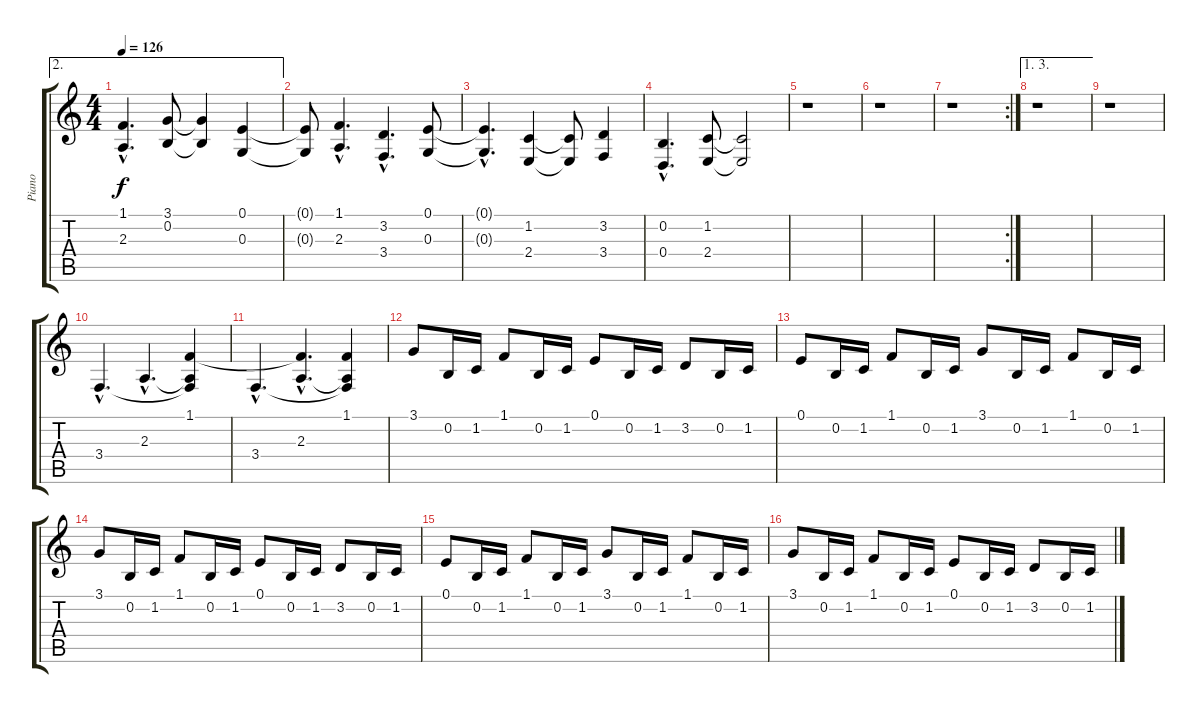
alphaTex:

\track ("Piano" "Piano") {instrument acousticgrandpiano}
\staff {score tabs}
\tuning (E4 B3 G3 D3 A2 D2) {hide}
\ae 2
\ts (4 4)
\tempo 126
\clef g2
\ks c
(1.1{hac} 2.3{hac}).4{d dy f} (3.1 0.2).8 (3.1{t} 0.2{t}).4 (0.1 0.3).4 |
(0.1{t} 0.3{t}).8 (1.1{hac} 2.3{hac}).4{d} (3.2{hac} 3.4{hac}).4{d} (0.1 0.3).8 |
(0.1{hac t} 0.3{hac t}).4{d} (1.2 2.4).4 (1.2{t} 2.4{t}).8 (3.2 3.4).4 |
(0.2{hac} 0.4{hac}).4{d} (1.2 2.4).8 (1.2{t} 2.4{t}).2 |
r.1 |
r.1 |
\rc 2
r.1 |
\ae (1 3)
r.1 |
r.1 |
3.4{hac}.4{d} 2.3{hac}.4{d} (1.1 2.3{t} 3.4{t}).4 |
3.4{hac}.4{d} (1.1{hac t} 2.3{hac}).4{d} (1.1 2.3{t} 3.4{t}).4 |
3.1.8 0.2.16 1.2.16 1.1.8 0.2.16 1.2.16 0.1.8 0.2.16 1.2.16 3.2.8 0.2.16 1.2.16 |
0.1.8 0.2.16 1.2.16 1.1.8 0.2.16 1.2.16 3.1.8 0.2.16 1.2.16 1.1.8 0.2.16 1.2.16 |
3.1.8 0.2.16 1.2.16 1.1.8 0.2.16 1.2.16 0.1.8 0.2.16 1.2.16 3.2.8 0.2.16 1.2.16 |
0.1.8 0.2.16 1.2.16 1.1.8 0.2.16 1.2.16 3.1.8 0.2.16 1.2.16 1.1.8 0.2.16 1.2.16 |
3.1.8 0.2.16 1.2.16 1.1.8 0.2.16 1.2.16 0.1.8 0.2.16 1.2.16 3.2.8 0.2.16 1.2.16
